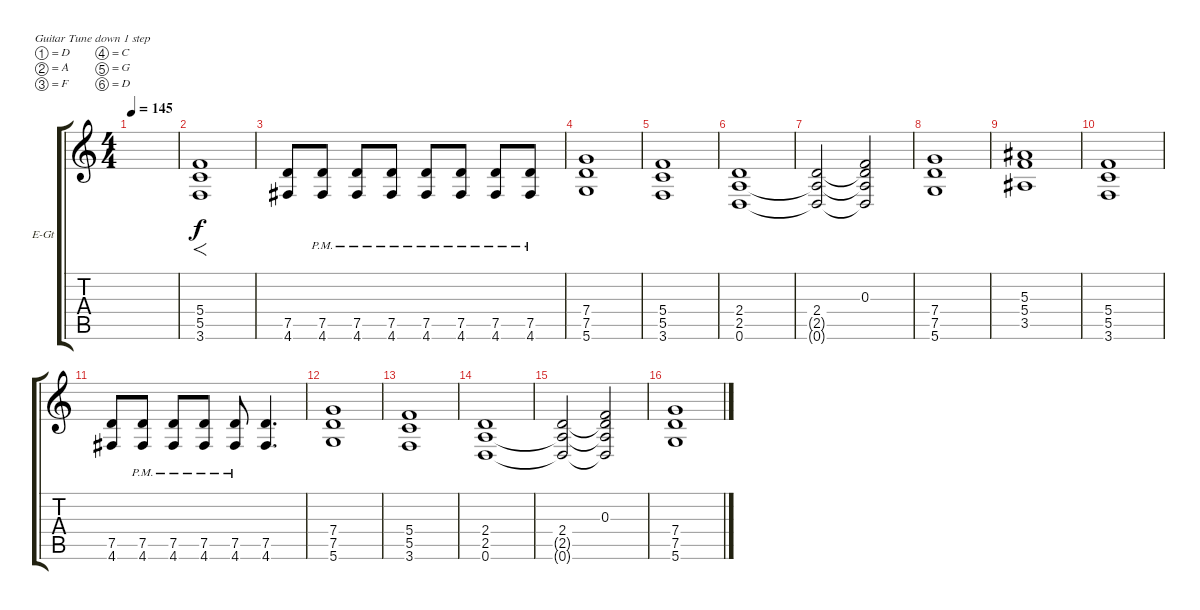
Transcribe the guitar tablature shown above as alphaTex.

\defaultSystemsLayout 4
\bracketExtendMode groupsimilarinstruments
\firstSystemTrackNameOrientation horizontal
\otherSystemsTrackNameOrientation horizontal
\track ("Rithm Guitar 1" "E-Gt") {instrument distortionguitar}
\staff {score tabs}
\tuning (D4 A3 F3 C3 G2 D2)
\ts (4 4)
\tempo 145
\clef g2
\ks c
|
(3.6 5.5 5.4).1{f} |
(4.6 7.5).8 (4.6{pm} 7.5{pm}).8 (4.6{pm} 7.5{pm}).8 (4.6{pm} 7.5{pm}).8 (4.6{pm} 7.5{pm}).8 (4.6{pm} 7.5{pm}).8 (4.6{pm} 7.5{pm}).8 (4.6{pm} 7.5{pm}).8 |
(5.6 7.5 7.4).1 |
(3.6 5.5 5.4).1 |
(0.6 2.5 2.4).1 |
(2.4 2.5{t} 0.6{t}).2 (0.3 2.4{t} 2.5{t} 0.6{t}).2 |
(5.6 7.5 7.4).1 |
(3.5 5.4 5.3).1 |
(5.5 5.4 3.6).1 |
(4.6 7.5).8 (4.6{pm} 7.5{pm}).8 (4.6{pm} 7.5{pm}).8 (4.6{pm} 7.5{pm}).8 (4.6{pm} 7.5{pm}).8 (4.6 7.5).4{d} |
(5.6 7.5 7.4).1 |
(3.6 5.5 5.4).1 |
(0.6 2.5 2.4).1 |
(2.4 2.5{t} 0.6{t}).2 (0.3 2.4{t} 2.5{t} 0.6{t}).2 |
(5.6 7.5 7.4).1
